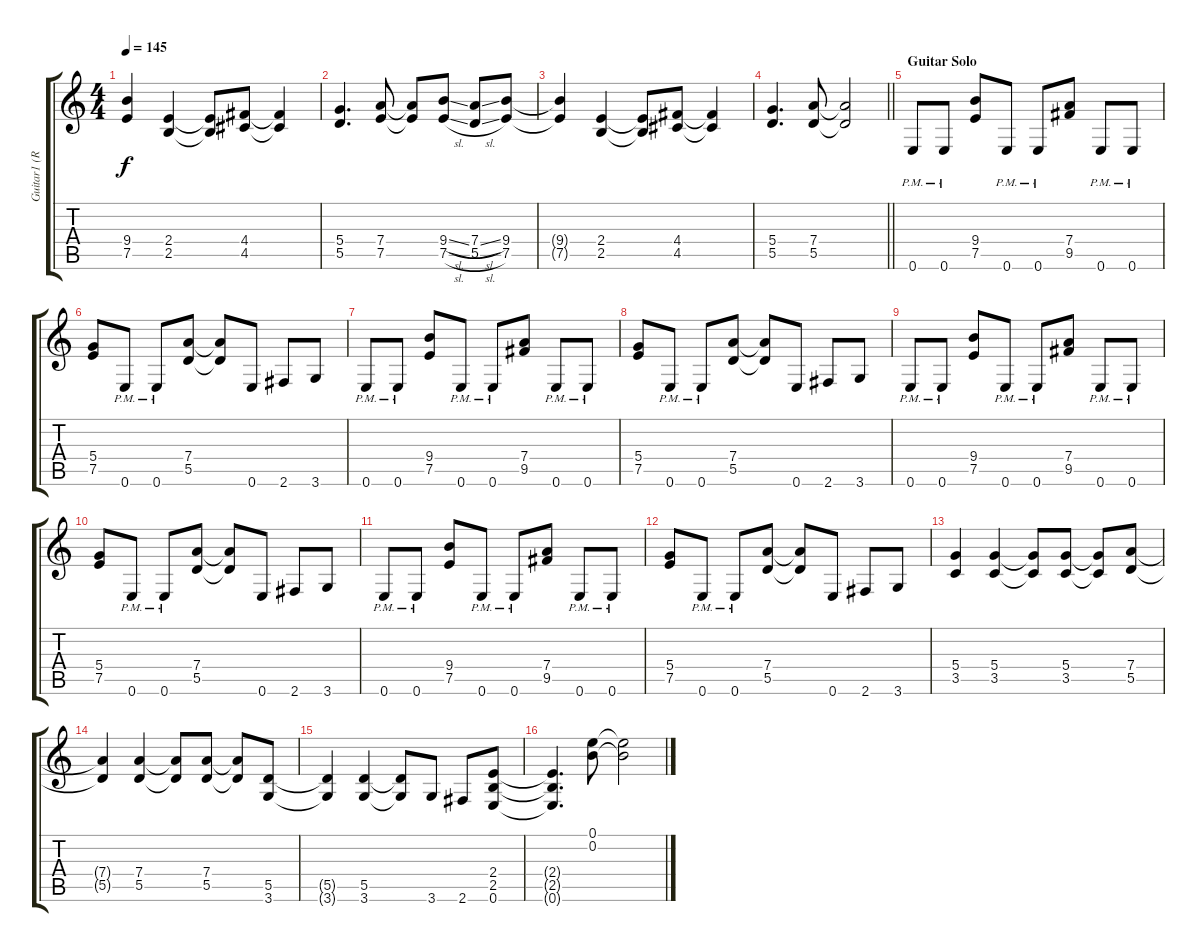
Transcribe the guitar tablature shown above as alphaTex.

\track ("Guitar1 (Rhythm)" "Guitar1 (R") {instrument distortionguitar}
\staff {score tabs}
\tuning (E4 B3 G3 D3 A2 E2) {hide}
\ts (4 4)
\tempo 145
\clef g2
\ks c
(9.4{t} 7.5{t}).4{dy f} (2.4 2.5).4 (2.4{t} 2.5{t}).8 (4.4 4.5).8 (4.4{t} 4.5{t}).4 |
(5.4 5.5).4{d} (7.4 7.5).8 (7.4{t} 7.5{t}).8 (9.4{sl} 7.5{sl}).8 (7.4{sl} 5.5{sl}).8 (9.4 7.5).8 |
(9.4{t} 7.5{t}).4 (2.4 2.5).4 (2.4{t} 2.5{t}).8 (4.4 4.5).8 (4.4{t} 4.5{t}).4 |
\barLineRight lightlight
(5.4 5.5).4{d} (7.4 5.5).8 (7.4{t} 5.5{t}).2 |
\section ("" "Guitar Solo")
0.6{pm}.8 0.6{pm}.8 (9.4 7.5).8 0.6{pm}.8 0.6{pm}.8 (7.4 9.5).8 0.6{pm}.8 0.6{pm}.8 |
(5.4 7.5).8 0.6{pm}.8 0.6{pm}.8 (7.4 5.5).8 (7.4{t} 5.5{t}).8 0.6.8 2.6.8 3.6.8 |
0.6{pm}.8 0.6{pm}.8 (9.4 7.5).8 0.6{pm}.8 0.6{pm}.8 (7.4 9.5).8 0.6{pm}.8 0.6{pm}.8 |
(5.4 7.5).8 0.6{pm}.8 0.6{pm}.8 (7.4 5.5).8 (7.4{t} 5.5{t}).8 0.6.8 2.6.8 3.6.8 |
0.6{pm}.8 0.6{pm}.8 (9.4 7.5).8 0.6{pm}.8 0.6{pm}.8 (7.4 9.5).8 0.6{pm}.8 0.6{pm}.8 |
(5.4 7.5).8 0.6{pm}.8 0.6{pm}.8 (7.4 5.5).8 (7.4{t} 5.5{t}).8 0.6.8 2.6.8 3.6.8 |
0.6{pm}.8 0.6{pm}.8 (9.4 7.5).8 0.6{pm}.8 0.6{pm}.8 (7.4 9.5).8 0.6{pm}.8 0.6{pm}.8 |
(5.4 7.5).8 0.6{pm}.8 0.6{pm}.8 (7.4 5.5).8 (7.4{t} 5.5{t}).8 0.6.8 2.6.8 3.6.8 |
(5.4 3.5).4 (5.4 3.5).4 (5.4{t} 3.5{t}).8 (5.4 3.5).8 (5.4{t} 3.5{t}).8 (7.4 5.5).8 |
(7.4{t} 5.5{t}).4 (7.4 5.5).4 (7.4{t} 5.5{t}).8 (7.4 5.5).8 (7.4{t} 5.5{t}).8 (5.5 3.6).8 |
(5.5{t} 3.6{t}).4 (5.5 3.6).4 (5.5{t} 3.6{t}).8 3.6.8 2.6.8 (2.4 2.5 0.6).8 |
(2.4{t} 2.5{t} 0.6{t}).4{d} (0.1 0.2).8 (0.1{t} 0.2{t}).2
